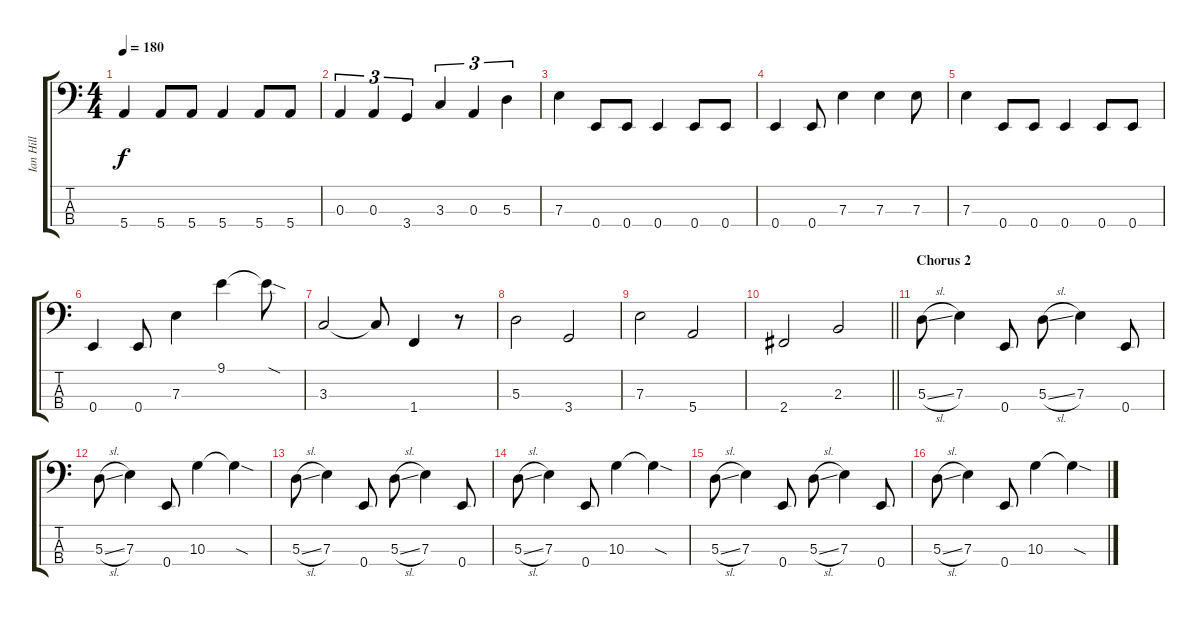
\track ("Ian Hill" "Ian Hill") {instrument electricbasspick}
\staff {score tabs}
\tuning (G2 D2 A1 E1) {hide}
\ts (4 4)
\tempo 180
\clef f4
\ks c
5.4.4{dy f} 5.4.8 5.4.8 5.4.4 5.4.8 5.4.8 |
0.3.4{tu (3 2)} 0.3.4{tu (3 2)} 3.4.4{tu (3 2)} 3.3.4{tu (3 2)} 0.3.4{tu (3 2)} 5.3.4{tu (3 2)} |
7.3.4 0.4.8 0.4.8 0.4.4 0.4.8 0.4.8 |
0.4.4 0.4.8 7.3.4 7.3.4 7.3.8 |
7.3.4 0.4.8 0.4.8 0.4.4 0.4.8 0.4.8 |
0.4.4 0.4.8 7.3.4 9.1.4 9.1{sod t}.8 |
3.3.2 3.3{t}.8 1.4.4 r.8 |
5.3.2 3.4.2 |
7.3.2 5.4.2 |
\barLineRight lightlight
2.4.2 2.3.2 |
\section ("" "Chorus 2")
5.3{sl}.8 7.3.4 0.4.8 5.3{sl}.8 7.3.4 0.4.8 |
5.3{sl}.8 7.3.4 0.4.8 10.3.4 10.3{sod t}.4 |
5.3{sl}.8 7.3.4 0.4.8 5.3{sl}.8 7.3.4 0.4.8 |
5.3{sl}.8 7.3.4 0.4.8 10.3.4 10.3{sod t}.4 |
5.3{sl}.8 7.3.4 0.4.8 5.3{sl}.8 7.3.4 0.4.8 |
5.3{sl}.8 7.3.4 0.4.8 10.3.4 10.3{sod t}.4
